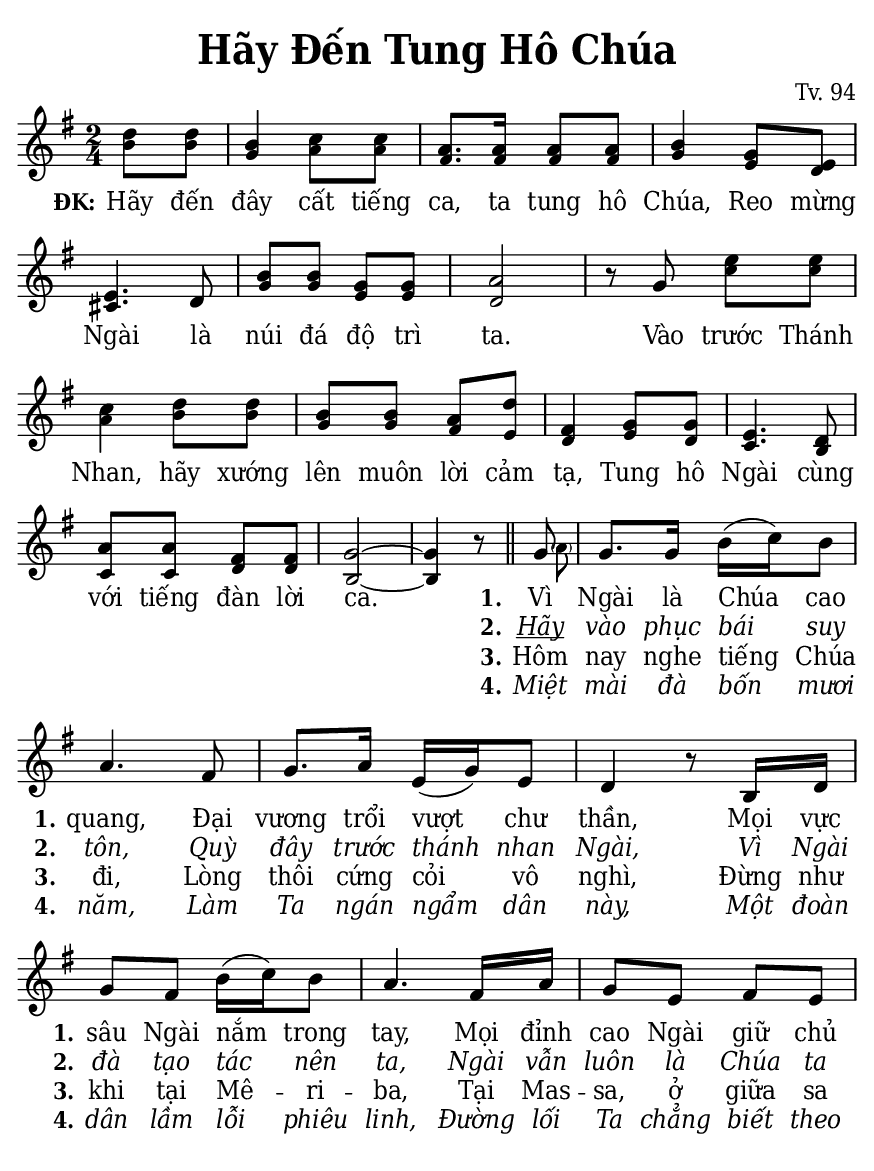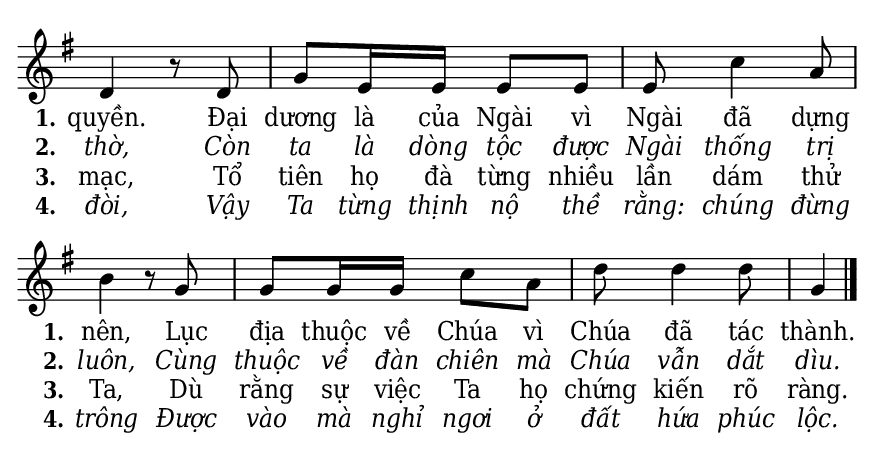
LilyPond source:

% Cài đặt chung\
\version "2.22.1"
\include "english.ly"

\header {
  title = \markup { \fontsize #1 "Hãy Đến Tung Hô Chúa" }
  composer = "Tv. 94"
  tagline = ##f
}

% mã nguồn cho những chức năng chưa hỗ trợ trong phiên bản lilypond hiện tại
% cung cấp bởi cộng đồng lilypond khi gửi email đến lilypond-user@gnu.org
% Đổi kích thước nốt cho bè phụ
notBePhu =
#(define-music-function (font-size music) (number? ly:music?)
   (for-some-music
     (lambda (m)
       (if (music-is-of-type? m 'rhythmic-event)
           (begin
             (set! (ly:music-property m 'tweaks)
                   (cons `(font-size . ,font-size)
                         (ly:music-property m 'tweaks)))
             #t)
           #f))
     music)
   music)

% in số phiên khúc trên mỗi dòng
#(define (add-grob-definition grob-name grob-entry)
     (set! all-grob-descriptions
           (cons ((@@ (lily) completize-grob-entry)
                  (cons grob-name grob-entry))
                 all-grob-descriptions)))

#(add-grob-definition
    'StanzaNumberSpanner
    `((direction . ,LEFT)
      (font-series . bold)
      (padding . 1.0)
      (side-axis . ,X)
      (stencil . ,ly:text-interface::print)
      (X-offset . ,ly:side-position-interface::x-aligned-side)
      (Y-extent . ,grob::always-Y-extent-from-stencil)
      (meta . ((class . Spanner)
               (interfaces . (font-interface
                              side-position-interface
                              stanza-number-interface
                              text-interface))))))

\layout {
    \context {
      \Global
      \grobdescriptions #all-grob-descriptions
    }
    \context {
      \Score
      \remove Stanza_number_align_engraver
      \consists
        #(lambda (context)
           (let ((texts '())
                 (syllables '()))
             (make-engraver
              (acknowledgers
               ((stanza-number-interface engraver grob source-engraver)
                  (set! texts (cons grob texts)))
               ((lyric-syllable-interface engraver grob source-engraver)
                  (set! syllables (cons grob syllables))))
              ((stop-translation-timestep engraver)
                 (for-each
                  (lambda (text)
                    (for-each
                     (lambda (syllable)
                       (ly:pointer-group-interface::add-grob
                        text
                        'side-support-elements
                        syllable))
                     syllables))
                  texts)
                 (set! syllables '())))))
    }
    \context {
      \Lyrics
      \remove Stanza_number_engraver
      \consists
        #(lambda (context)
           (let ((text #f)
                 (last-stanza #f))
             (make-engraver
              ((process-music engraver)
                 (let ((stanza (ly:context-property context 'stanza #f)))
                   (if (and stanza (not (equal? stanza last-stanza)))
                       (let ((column (ly:context-property context
'currentCommandColumn)))
                         (set! last-stanza stanza)
                         (if text
                             (ly:spanner-set-bound! text RIGHT column))
                         (set! text (ly:engraver-make-grob engraver
'StanzaNumberSpanner '()))
                         (ly:grob-set-property! text 'text stanza)
                         (ly:spanner-set-bound! text LEFT column)))))
              ((finalize engraver)
                 (if text
                     (let ((column (ly:context-property context
'currentCommandColumn)))
                       (ly:spanner-set-bound! text RIGHT column)))))))
      \override StanzaNumberSpanner.horizon-padding = 10000
    }
}

stanzaReminderOff =
  \temporary \override StanzaNumberSpanner.after-line-breaking =
     #(lambda (grob)
        ;; Can be replaced with (not (first-broken-spanner? grob)) in 2.23.
        (if (let ((siblings (ly:spanner-broken-into (ly:grob-original grob))))
              (and (pair? siblings)
                   (not (eq? grob (car siblings)))))
            (ly:grob-suicide! grob)))

stanzaReminderOn = \undo \stanzaReminderOff
% kết thúc mã nguồn

% Nhạc phiên khúc
nhacPhienKhucSop = \relative c'' {
  \partial 4 d8 d |
  b4 c8 c |
  a8. a16 a8 a |
  b4 g8 e |
  e4. d8 |
  b' b g g |
  a2 |
  r8 g e' e |
  c4 d8 d |
  b b a d |
  fs,4 g8 g |
  e4. d8 |
  a' a fs fs |
  g2 ~ |
  g4 r8 \bar "||"
  
  <<
    {
      \voiceOne
      g8
    }
    \new Voice = "splitpart" {
      \voiceTwo
      \once \override NoteColumn.force-hshift = #2.5
      \tweak font-size #-2
      \parenthesize
      a
    }
  >>
  \oneVoice
  g8. g16 b (c) b8 |
  a4. fs8 |
  g8. a16 e (g) e8 |
  d4 r8 b16 d |
  g8 fs b16 (c) b8 |
  a4. fs16 a |
  g8 e fs e |
  d4 r8 d |
  g e16 e e8 e |
  e c'4 a8 |
  b4 r8 g |
  g g16 g c8 a |
  d d4 d8 |
  g,4 \bar "|."
}

nhacPhienKhucAlto = \relative c'' {
  b8 b |
  g4 a8 a |
  fs8. fs16 fs8 fs |
  g4 e8 d |
  cs4. d8 |
  g g e e |
  d2 |
  r8 g c c |
  a4 b8 b |
  g g fs e |
  d4 e8 d |
  c4. b8 |
  c c d d |
  b2 ~ |
  b4 r8
}

% Lời phiên khúc
loiPhienKhucSop = \lyrics {
  \stanzaReminderOff
  \set stanza = "ĐK:"
  Hãy đến đây cất tiếng ca,
  ta tung hô Chúa,
  Reo mừng Ngài là núi đá độ trì ta.
  Vào trước Thánh Nhan,
  hãy xướng lên muôn lời cảm tạ,
  Tung hô Ngài cùng với tiếng đàn lời ca.
  \stanzaReminderOn
  <<
    {
      \set stanza = "1."
      Vì Ngài là Chúa cao quang,
      Đại vương trổi vượt chư thần,
      Mọi vực sâu Ngài nắm trong tay,
      Mọi đỉnh cao Ngài giữ chủ quyền.
      Đại dương là của Ngài
      vì Ngài đã dựng nên,
      Lục địa thuộc về Chúa
      vì Chúa đã tác thành.
    }
    \new Lyrics {
	    \set associatedVoice = "beSop"
	    \set stanza = "2."
      \override Lyrics.LyricText.font-shape = #'italic
	    \markup { \italic \underline "Hãy" }
	    vào phục bái suy tôn,
	    Quỳ đây trước thánh nhan Ngài,
	    Vì Ngài đà tạo tác nên ta,
	    Ngài vẫn luôn là Chúa ta thờ,
	    Còn ta là dòng tộc được Ngài thống trị luôn,
	    Cùng thuộc về đàn chiên mà Chúa vẫn dắt dìu.
    }
    \new Lyrics {
	    \set associatedVoice = "beSop"
	    \set stanza = "3."
	    Hôm nay nghe tiếng Chúa đi,
	    Lòng thôi cứng cỏi vô nghì,
	    Đừng như khi tại Mê -- ri -- ba,
	    Tại Mas -- sa, ở giữa sa mạc,
	    Tổ tiên họ đà từng nhiều lần dám thử Ta,
	    Dù rằng sự việc Ta họ chứng kiến rõ ràng.
    }
    \new Lyrics {
	    \set associatedVoice = "beSop"
	    \set stanza = "4."
      \override Lyrics.LyricText.font-shape = #'italic
	    Miệt mài đà bốn mươi năm,
	    Làm Ta ngán ngẩm dân này,
	    Một đoàn dân lầm lỗi phiêu linh,
	    Đường lối Ta chẳng biết theo đòi,
	    Vậy Ta từng thịnh nộ thề rằng:
	    chúng đừng trông
	    Được vào mà nghỉ ngơi ở đất hứa phúc lộc.
    }
  >>
}

% Dàn trang
\paper {
  #(set-paper-size "a5")
  top-margin = 3\mm
  bottom-margin = 3\mm
  left-margin = 3\mm
  right-margin = 3\mm
  indent = #0
  #(define fonts
	 (make-pango-font-tree "Deja Vu Serif Condensed"
	 		       "Deja Vu Serif Condensed"
			       "Deja Vu Serif Condensed"
			       (/ 20 20)))
  print-page-number = ##f
  system-system-spacing = #'((basic-distance . 0.1) (padding . 2.5))
  ragged-bottom = ##t
}

TongNhip = {
  \key g \major \time 2/4
  \set Timing.beamExceptions = #'()
  \set Timing.baseMoment = #(ly:make-moment 1/4)
}

\score {
  \new ChoirStaff <<
    \new Staff \with {
        \consists "Merge_rests_engraver"
        printPartCombineTexts = ##f
      }
      <<
      \new Voice \TongNhip \partCombine 
        \nhacPhienKhucSop
        \notBePhu -1 { \nhacPhienKhucAlto }
      \new NullVoice = beSop \nhacPhienKhucSop
      \new Lyrics \lyricsto beSop \loiPhienKhucSop
      >>
  >>
  \layout {
    \override Lyrics.LyricSpace.minimum-distance = #1.6
    \override Score.BarNumber.break-visibility = ##(#f #f #f)
    \override Score.SpacingSpanner.uniform-stretching = ##t
  } 
}
